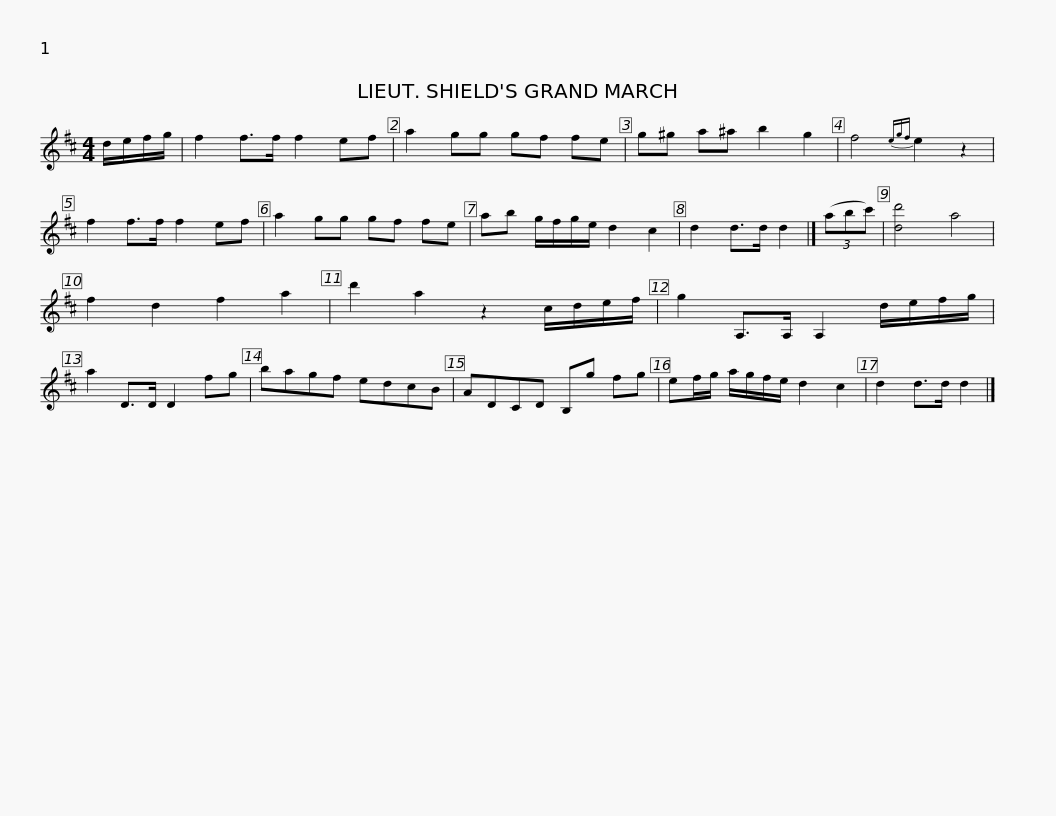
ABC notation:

X:1
L:1/8
M:4/4
I:linebreak $
K:D
V:1 treble
V:1
 d/e/f/g/ | f2 f>f f2 ef | a2 gg gf fe | g^g a^a b2 g2 | f4{egf} e2 z2 | %5
 f2 f>f f2 ef |$ a2 gg gf fe | ab g/f/g/e/ d2 c2 | d2 d>d d2 |] (3(abc') | %10
 [dd']4 a4 | f2 d2 f2 a2 | d'2 a2 z2 c/d/e/f/ |$ g2 A,>A, A,2 d/e/f/g/ | a2 D>D D2 fg | %15
 bagf edcB | ADCD B,g fg | ef/g/ a/g/f/e/ d2 c2 |$ d2 d>d d2 |] %19
